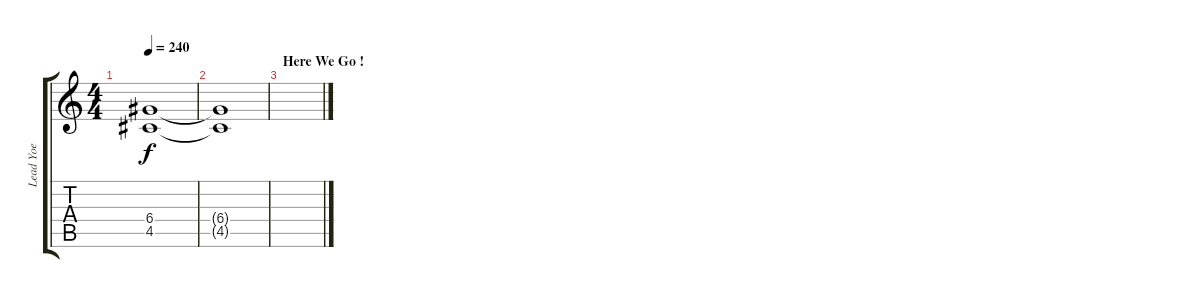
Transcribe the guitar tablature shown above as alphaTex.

\track ("Lead Yoe" "Lead Yoe") {instrument overdrivenguitar}
\staff {score tabs}
\tuning (E4 B3 G3 D3 A2 E2) {hide}
\ts (4 4)
\tempo 240
\clef g2
\ks c
(6.4 4.5).1{dy f} |
(6.4{t} 4.5{t}).1 |
\section ("" "Here We Go !")
